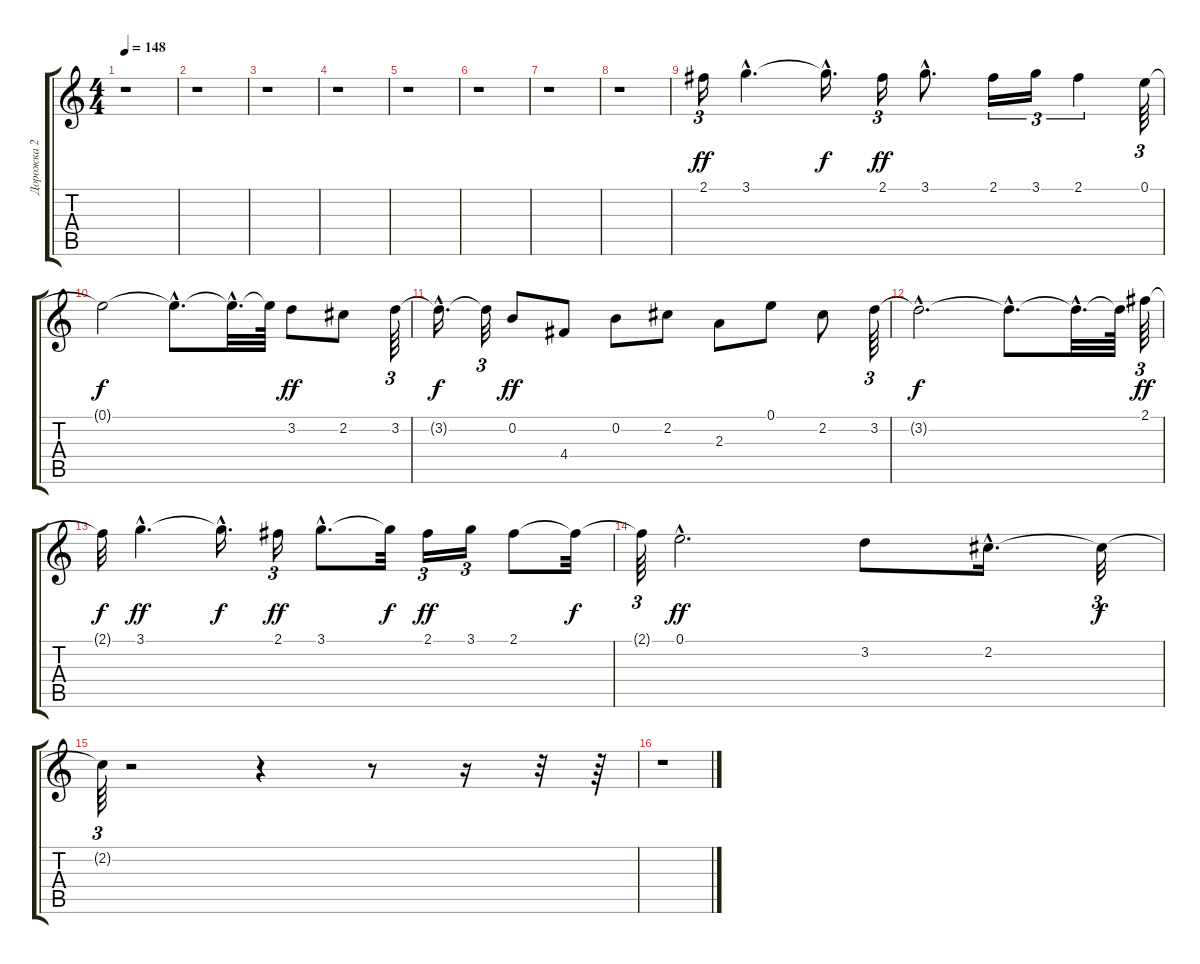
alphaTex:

\track ("Дорожка 2" "Дорожка 2") {instrument acousticguitarsteel}
\staff {score tabs}
\tuning (E4 B3 G3 D3 A2 E2) {hide}
\ts (4 4)
\tempo 148
\clef g2
\ks c
r.1{dy ff} |
r.1 |
r.1 |
r.1 |
r.1 |
r.1 |
r.1 |
r.1 |
2.1.16{tu (3 2)} 3.1{hac}.4{d} 3.1{hac t}.16{d dy f} 2.1.16{tu (3 2) dy ff} 3.1{hac}.8{d} 2.1.16{tu (3 2)} 3.1.16{tu (3 2)} 2.1.4{tu (3 2)} 0.1.64{tu (3 2)} |
0.1{t}.2{dy f} 0.1{hac t}.8{d} 0.1{hac t}.32{d} 0.1{t}.64 3.2.8{dy ff} 2.2.8 3.2.64{tu (3 2)} |
3.2{hac t}.16{d dy f} 3.2{t}.32{tu (3 2)} 0.2.8{dy ff} 4.4.8 0.2.8 2.2.8 2.3.8 0.1.8 2.2.8 3.2.64{tu (3 2)} |
3.2{hac t}.2{d dy f} 3.2{hac t}.8{d} 3.2{hac t}.32{d} 3.2{t}.64 2.1.64{tu (3 2) dy ff} |
2.1{t}.32{dy f} 3.1{hac}.4{d dy ff} 3.1{hac t}.16{d dy f} 2.1.16{tu (3 2) dy ff} 3.1{hac}.8{d} 3.1{t}.32{dy f} 2.1.16{tu (3 2) dy ff} 3.1.16{tu (3 2)} 2.1.8 2.1{t}.32{dy f} |
2.1{t}.64{tu (3 2)} 0.1{hac}.2{d dy ff} 3.2.8 2.2{hac}.16{d} 2.2{t}.32{tu (3 2) dy f} |
2.2{t}.64{tu (3 2)} r.2 r.4 r.8 r.16 r.32 r.64 |
r.1
